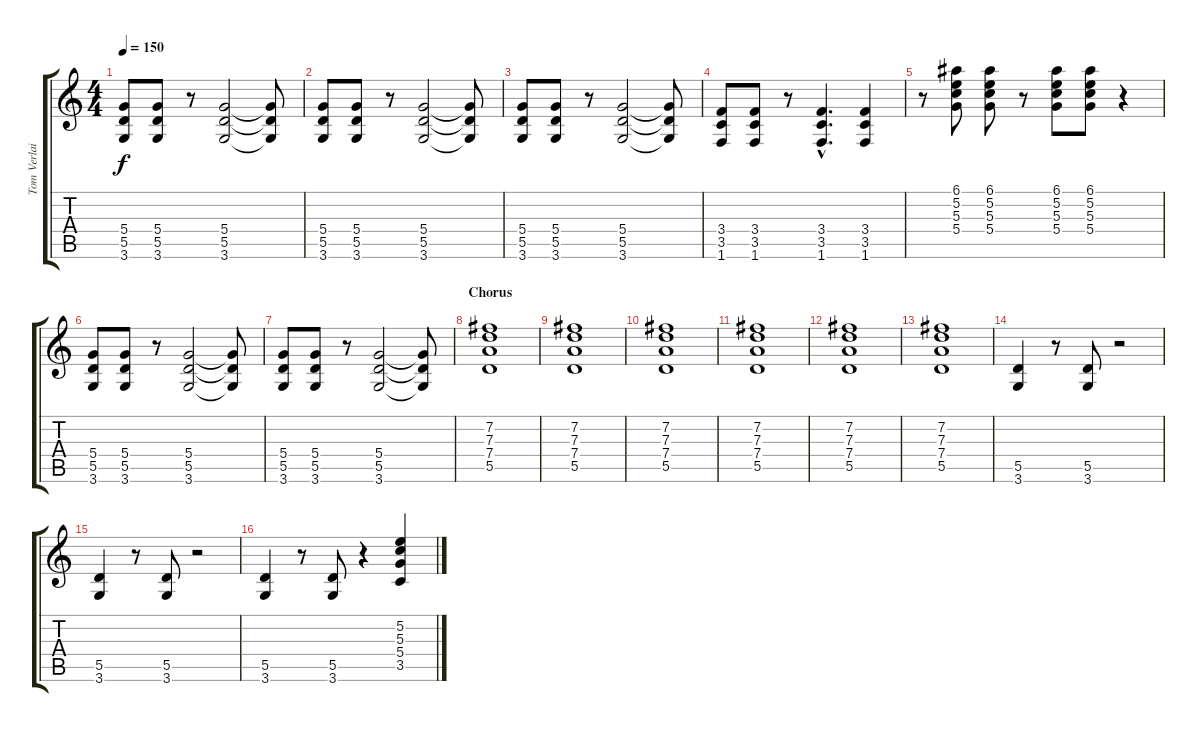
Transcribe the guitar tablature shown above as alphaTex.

\track ("Tom Verlaine" "Tom Verlai") {instrument electricguitarclean}
\staff {score tabs}
\tuning (E4 B3 G3 D3 A2 E2) {hide}
\ts (4 4)
\tempo 150
\clef g2
\ks c
(5.4 5.5 3.6).8{dy f} (5.4 5.5 3.6).8 r.8 (5.4 5.5 3.6).2 (5.4{t} 5.5{t} 3.6{t}).8 |
(5.4 5.5 3.6).8 (5.4 5.5 3.6).8 r.8 (5.4 5.5 3.6).2 (5.4{t} 5.5{t} 3.6{t}).8 |
(5.4 5.5 3.6).8 (5.4 5.5 3.6).8 r.8 (5.4 5.5 3.6).2 (5.4{t} 5.5{t} 3.6{t}).8 |
(3.4 3.5 1.6).8 (3.4 3.5 1.6).8 r.8 (3.4{hac} 3.5{hac} 1.6{hac}).4{d} (3.4 3.5 1.6).4 |
r.8 (6.1 5.2 5.3 5.4).8 (6.1 5.2 5.3 5.4).8 r.8 (6.1 5.2 5.3 5.4).8 (6.1 5.2 5.3 5.4).8 r.4 |
(5.4 5.5 3.6).8 (5.4 5.5 3.6).8 r.8 (5.4 5.5 3.6).2 (5.4{t} 5.5{t} 3.6{t}).8 |
(5.4 5.5 3.6).8 (5.4 5.5 3.6).8 r.8 (5.4 5.5 3.6).2 (5.4{t} 5.5{t} 3.6{t}).8 |
\section ("" "Chorus")
(7.2 7.3 7.4 5.5).1 |
(7.2 7.3 7.4 5.5).1 |
(7.2 7.3 7.4 5.5).1 |
(7.2 7.3 7.4 5.5).1 |
(7.2 7.3 7.4 5.5).1 |
(7.2 7.3 7.4 5.5).1 |
(5.5 3.6).4 r.8 (5.5 3.6).8 r.2 |
(5.5 3.6).4 r.8 (5.5 3.6).8 r.2 |
(5.5 3.6).4 r.8 (5.5 3.6).8 r.4 (5.2 5.3 5.4 3.5).4
